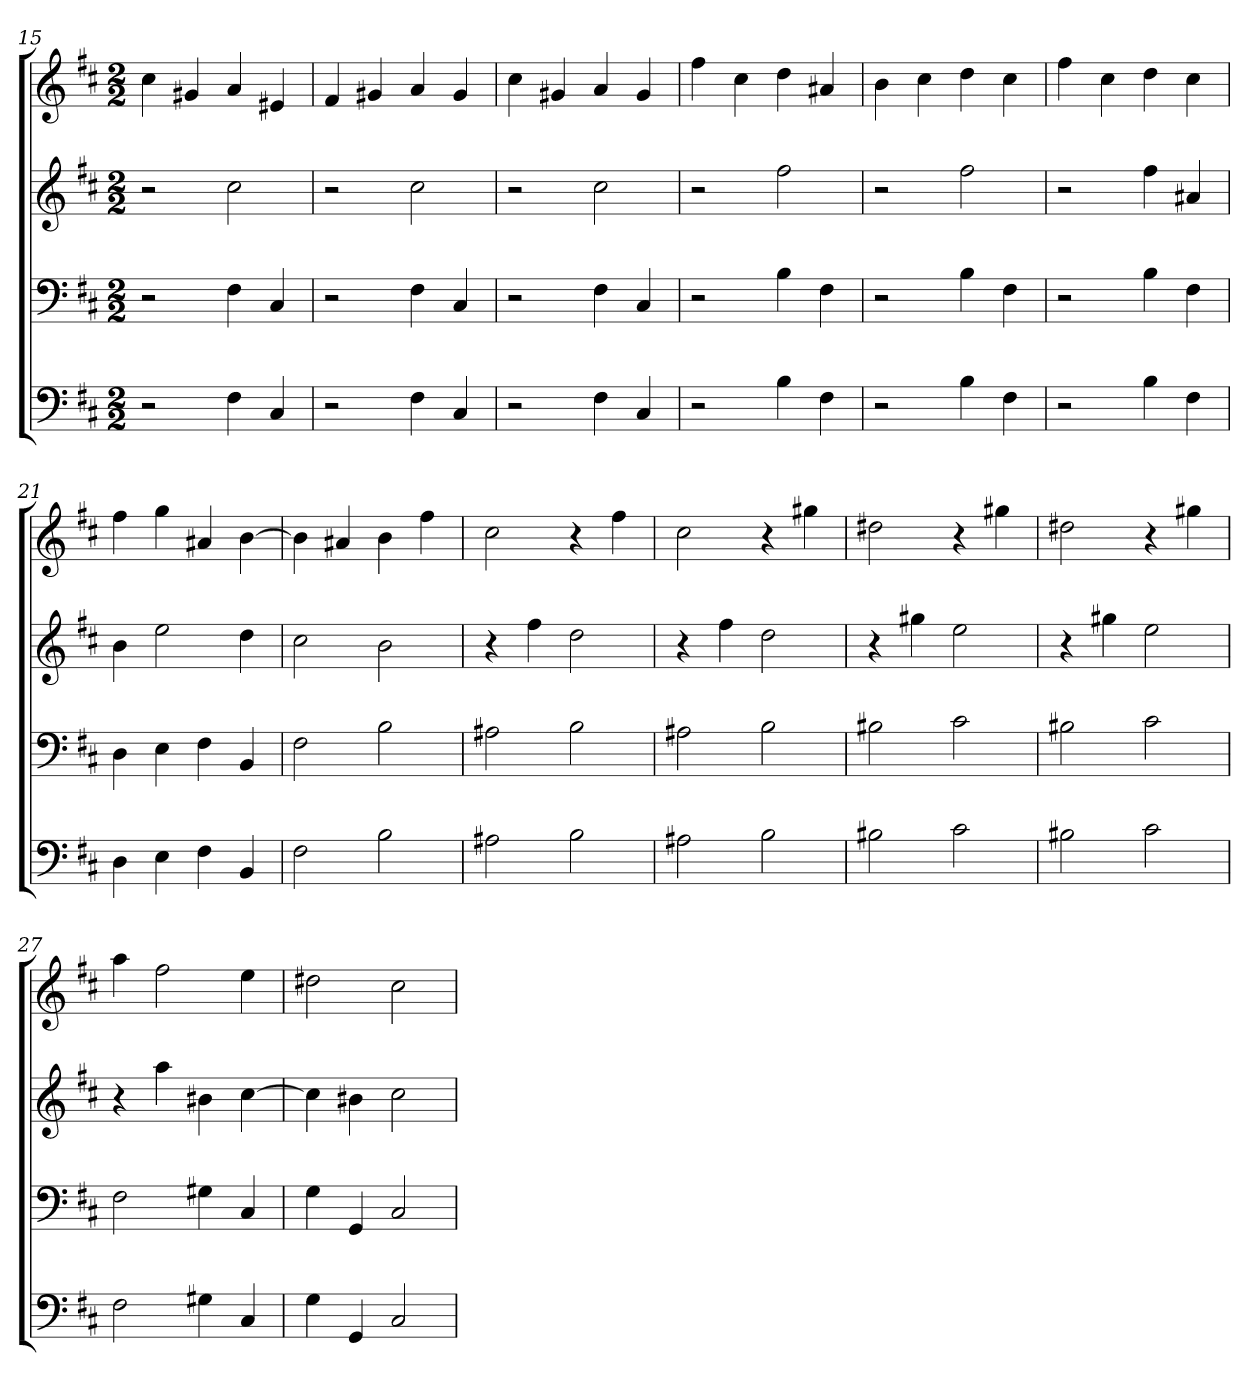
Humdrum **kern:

**kern	**kern	**kern	**kern
*part4	*part3	*part2	*part1
*staff4	*staff3	*staff2	*staff1
*k[f#c#]	*k[f#c#]	*k[f#c#]	*k[f#c#]
*D:	*D:	*D:	*D:
*M2/2	*M2/2	*M2/2	*M2/2
=15	=15	=15	=15
2r	2r	2r	4cc#
.	.	.	4g#X
4F#	4F#	2cc#	4a
4C#	4C#	.	4e#X
=16	=16	=16	=16
2r	2r	2r	4f#
.	.	.	4g#X
4F#	4F#	2cc#	4a
4C#	4C#	.	4g#
=17	=17	=17	=17
2r	2r	2r	4cc#
.	.	.	4g#X
4F#	4F#	2cc#	4a
4C#	4C#	.	4g#
=18	=18	=18	=18
2r	2r	2r	4ff#
.	.	.	4cc#
4B	4B	2ff#	4dd
4F#	4F#	.	4a#X
=19	=19	=19	=19
2r	2r	2r	4b
.	.	.	4cc#
4B	4B	2ff#	4dd
4F#	4F#	.	4cc#
=20	=20	=20	=20
2r	2r	2r	4ff#
.	.	.	4cc#
4B	4B	4ff#	4dd
4F#	4F#	4a#X	4cc#
=21	=21	=21	=21
4D	4D	4b	4ff#
4E	4E	2ee	4gg
4F#	4F#	.	4a#X
4BB	4BB	4dd	[4b
=22	=22	=22	=22
2F#	2F#	2cc#	4b]
.	.	.	4a#X
2B	2B	2b	4b
.	.	.	4ff#
=23	=23	=23	=23
2A#X	2A#X	4r	2cc#
.	.	4ff#	.
2B	2B	2dd	4r
.	.	.	4ff#
=24	=24	=24	=24
2A#X	2A#X	4r	2cc#
.	.	4ff#	.
2B	2B	2dd	4r
.	.	.	4gg#X
=25	=25	=25	=25
2B#X	2B#X	4r	2dd#X
.	.	4gg#X	.
2c#	2c#	2ee	4r
.	.	.	4gg#X
=26	=26	=26	=26
2B#X	2B#X	4r	2dd#X
.	.	4gg#X	.
2c#	2c#	2ee	4r
.	.	.	4gg#X
=27	=27	=27	=27
2F#	2F#	4r	4aa
.	.	4aa	2ff#
4G#X	4G#X	4b#X	.
4C#	4C#	[4cc#	4ee
=28	=28	=28	=28
4G	4G	4cc#]	2dd#X
4GG	4GG	4b#X	.
2C#	2C#	2cc#	2cc#
=	=	=	=
*-	*-	*-	*-
